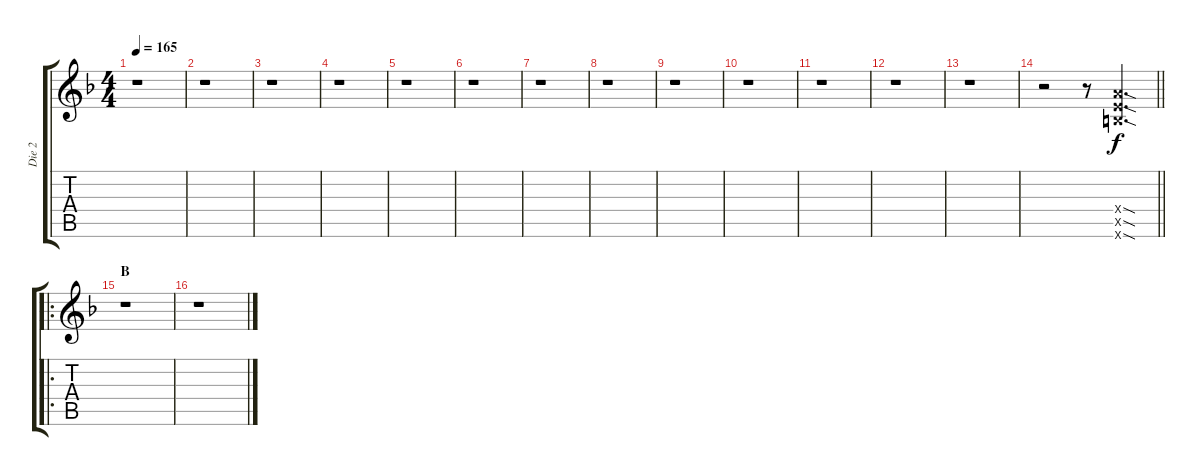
\track ("Die 2" "Die 2") {instrument distortionguitar}
\staff {score tabs}
\tuning (E4 B3 G3 D3 A2 E2) {hide}
\ts (4 4)
\tempo 165
\clef g2
\ks dminor
r.1{dy f} |
r.1 |
r.1 |
r.1 |
r.1 |
r.1 |
r.1 |
r.1 |
r.1 |
r.1 |
r.1 |
r.1 |
r.1 |
\barLineRight lightlight
r.2 r.8 (7.4{sod x} 7.5{sod x} 7.6{sod x}).4{d} |
\ro
\section ("" "B")
r.1 |
r.1
